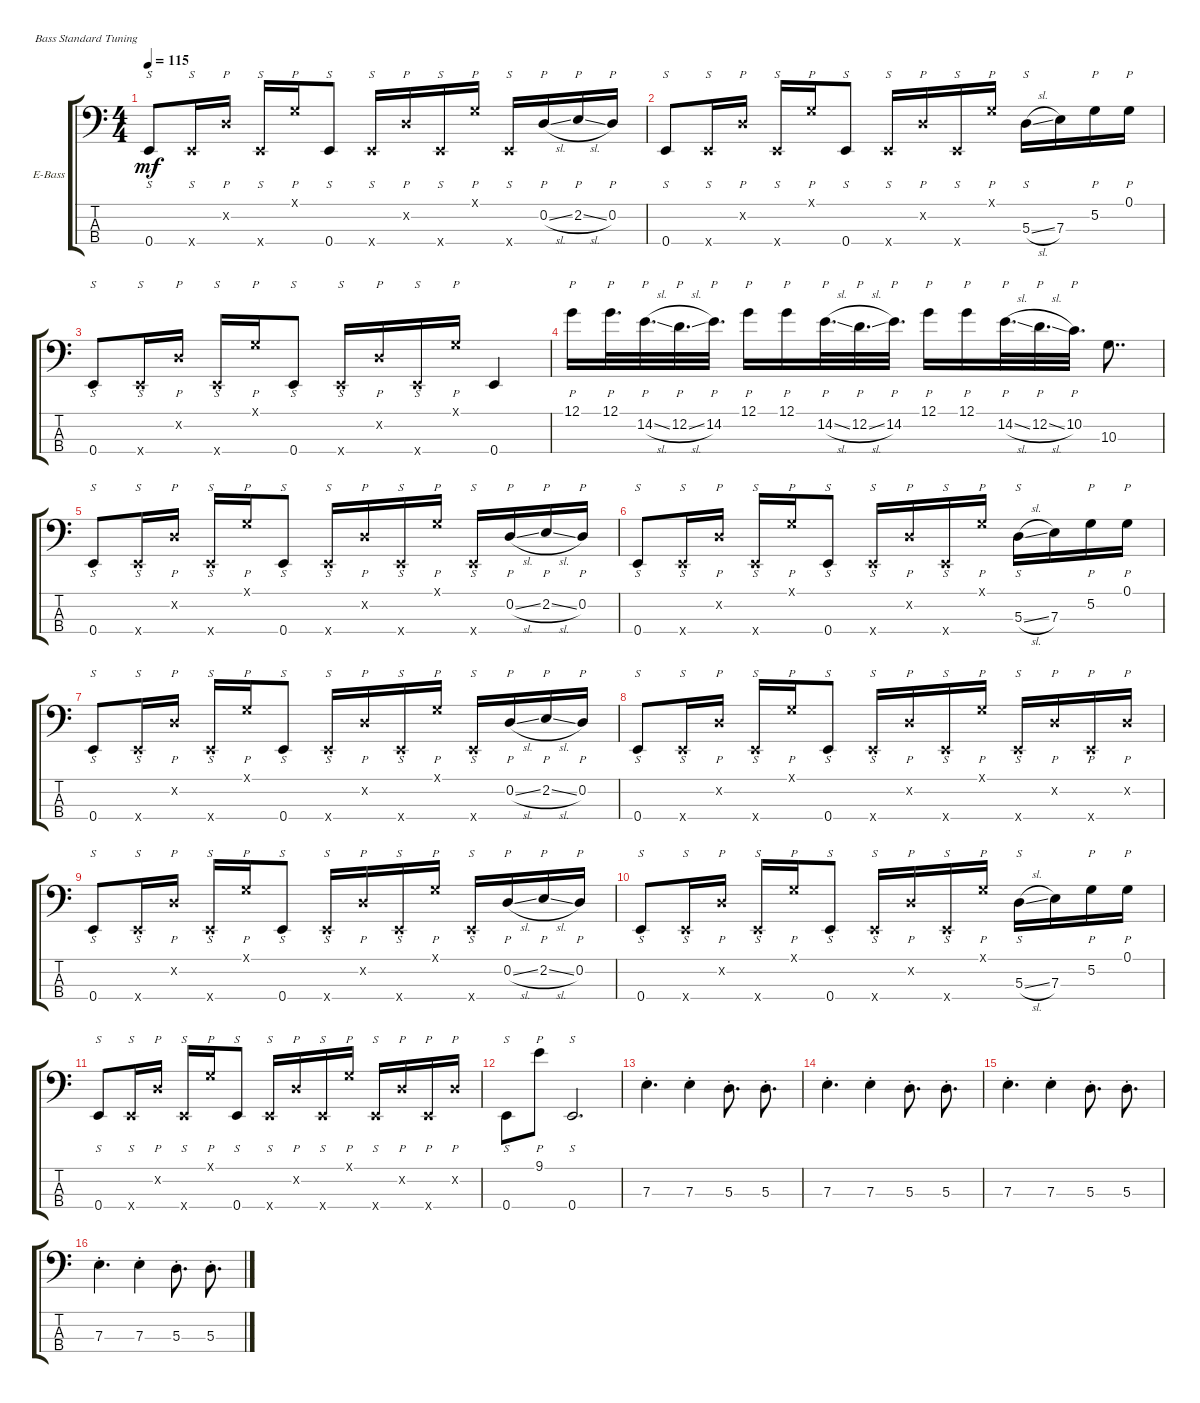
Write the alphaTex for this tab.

\defaultSystemsLayout 4
\bracketExtendMode groupsimilarinstruments
\firstSystemTrackNameOrientation horizontal
\otherSystemsTrackNameOrientation horizontal
\track ("Electric Bass" "E-Bass") {instrument electricbassfinger}
\staff {score tabs}
\tuning (G2 D2 A1 E1)
\ts (4 4)
\tempo 115
\clef f4
\scale
0.485477
\ks c
0.4.8{s dy mf instrument electricbassfinger} 0.4{x}.16{s} 0.2{x}.16{p} 0.4{x}.16{s} 0.1{x}.16{p} 0.4.8{s} 0.4{x}.16{s} 0.2{x}.16{p} 0.4{x}.16{s} 0.1{x}.16{p} 0.4{x}.16{s} 0.2{sl}.16{p} 2.2{sl}.16{p} 0.2.16{p} |
\scale
0.257261 0.4.8{s} 0.4{x}.16{s} 0.2{x}.16{p} 0.4{x}.16{s} 0.1{x}.16{p} 0.4.8{s} 0.4{x}.16{s} 0.2{x}.16{p} 0.4{x}.16{s} 0.1{x}.16{p} 5.3{sl}.16{s} 7.3.16 5.2.16{p} 0.1.16{p} |
\scale
0.257261 0.4.8{s} 0.4{x}.16{s} 0.2{x}.16{p} 0.4{x}.16{s} 0.1{x}.16{p} 0.4.8{s} 0.4{x}.16{s} 0.2{x}.16{p} 0.4{x}.16{s} 0.1{x}.16{p} 0.4.4 |
\scale
0.333333 12.1.16{p} 12.1.32{p d} 14.2{sl}.32{p d} 12.2{sl}.32{p d} 14.2.32{p d} 12.1.16{p} 12.1.16{p} 14.2{sl}.32{p d} 12.2{sl}.32{p d} 14.2.32{p d} 12.1.16{p} 12.1.16{p} 14.2{sl}.32{p d} 12.2{sl}.32{p d} 10.2.32{p d} 10.3.8{dd} |
\scale
0.333333 0.4.8{s} 0.4{x}.16{s} 0.2{x}.16{p} 0.4{x}.16{s} 0.1{x}.16{p} 0.4.8{s} 0.4{x}.16{s} 0.2{x}.16{p} 0.4{x}.16{s} 0.1{x}.16{p} 0.4{x}.16{s} 0.2{sl}.16{p} 2.2{sl}.16{p} 0.2.16{p} |
0.4.8{s} 0.4{x}.16{s} 0.2{x}.16{p} 0.4{x}.16{s} 0.1{x}.16{p} 0.4.8{s} 0.4{x}.16{s} 0.2{x}.16{p} 0.4{x}.16{s} 0.1{x}.16{p} 5.3{sl}.16{s} 7.3.16 5.2.16{p} 0.1.16{p} |
\scale
0.333333 0.4.8{s} 0.4{x}.16{s} 0.2{x}.16{p} 0.4{x}.16{s} 0.1{x}.16{p} 0.4.8{s} 0.4{x}.16{s} 0.2{x}.16{p} 0.4{x}.16{s} 0.1{x}.16{p} 0.4{x}.16{s} 0.2{sl}.16{p} 2.2{sl}.16{p} 0.2.16{p} |
0.4.8{s} 0.4{x}.16{s} 0.2{x}.16{p} 0.4{x}.16{s} 0.1{x}.16{p} 0.4.8{s} 0.4{x}.16{s} 0.2{x}.16{p} 0.4{x}.16{s} 0.1{x}.16{p} 0.4{x}.16{s} 0.2{x}.16{p} 0.4{x}.16{p} 0.2{x}.16{p} |
0.4.8{s} 0.4{x}.16{s} 0.2{x}.16{p} 0.4{x}.16{s} 0.1{x}.16{p} 0.4.8{s} 0.4{x}.16{s} 0.2{x}.16{p} 0.4{x}.16{s} 0.1{x}.16{p} 0.4{x}.16{s} 0.2{sl}.16{p} 2.2{sl}.16{p} 0.2.16{p} |
0.4.8{s} 0.4{x}.16{s} 0.2{x}.16{p} 0.4{x}.16{s} 0.1{x}.16{p} 0.4.8{s} 0.4{x}.16{s} 0.2{x}.16{p} 0.4{x}.16{s} 0.1{x}.16{p} 5.3{sl}.16{s} 7.3.16 5.2.16{p} 0.1.16{p} |
0.4.8{s} 0.4{x}.16{s} 0.2{x}.16{p} 0.4{x}.16{s} 0.1{x}.16{p} 0.4.8{s} 0.4{x}.16{s} 0.2{x}.16{p} 0.4{x}.16{s} 0.1{x}.16{p} 0.4{x}.16{s} 0.2{x}.16{p} 0.4{x}.16{p} 0.2{x}.16{p} |
0.4.8{s} 9.1.8{p} 0.4.2{s d} |
7.3{st}.4{d} 7.3{st}.4 5.3{st}.8{d} 5.3{st}.8{d} |
7.3{st}.4{d} 7.3{st}.4 5.3{st}.8{d} 5.3{st}.8{d} |
7.3{st}.4{d} 7.3{st}.4 5.3{st}.8{d} 5.3{st}.8{d} |
7.3{st}.4{d} 7.3{st}.4 5.3{st}.8{d} 5.3{st}.8{d}
